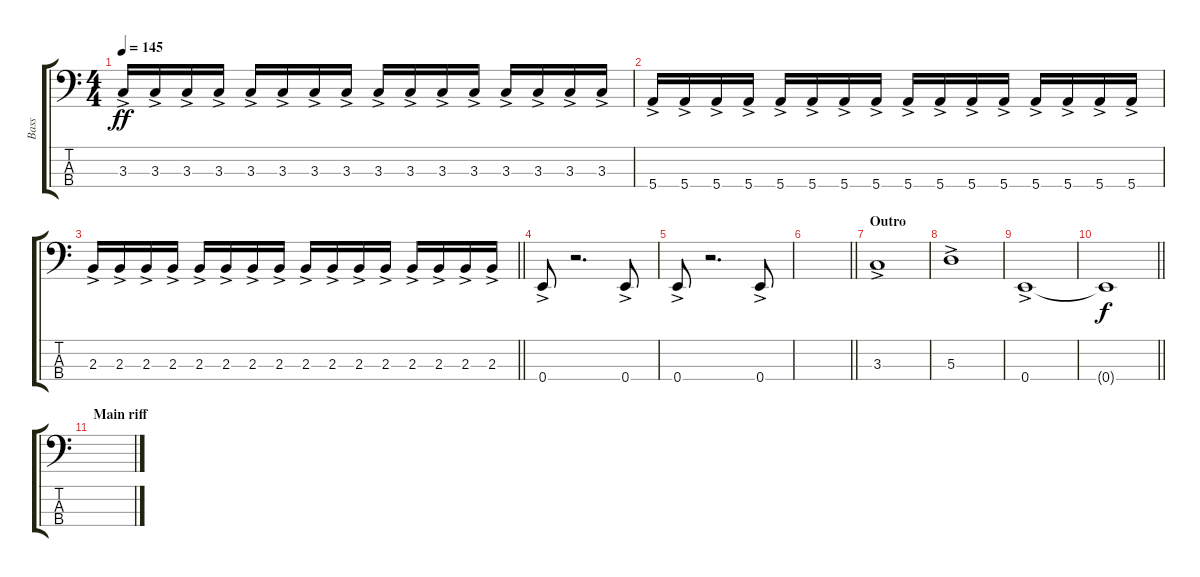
\track ("Bass" "Bass") {instrument electricbassfinger}
\staff {score tabs}
\tuning (G2 D2 A1 E1) {hide}
\ts (4 4)
\tempo 145
\clef f4
\ks c
3.3{ac}.16{dy ff} 3.3{ac}.16 3.3{ac}.16 3.3{ac}.16 3.3{ac}.16 3.3{ac}.16 3.3{ac}.16 3.3{ac}.16 3.3{ac}.16 3.3{ac}.16 3.3{ac}.16 3.3{ac}.16 3.3{ac}.16 3.3{ac}.16 3.3{ac}.16 3.3{ac}.16 |
5.4{ac}.16 5.4{ac}.16 5.4{ac}.16 5.4{ac}.16 5.4{ac}.16 5.4{ac}.16 5.4{ac}.16 5.4{ac}.16 5.4{ac}.16 5.4{ac}.16 5.4{ac}.16 5.4{ac}.16 5.4{ac}.16 5.4{ac}.16 5.4{ac}.16 5.4{ac}.16 |
\barLineRight lightlight
2.3{ac}.16 2.3{ac}.16 2.3{ac}.16 2.3{ac}.16 2.3{ac}.16 2.3{ac}.16 2.3{ac}.16 2.3{ac}.16 2.3{ac}.16 2.3{ac}.16 2.3{ac}.16 2.3{ac}.16 2.3{ac}.16 2.3{ac}.16 2.3{ac}.16 2.3{ac}.16 |
\section ("" "")
0.4{ac}.8 r.2{d} 0.4{ac}.8 |
0.4{ac}.8 r.2{d} 0.4{ac}.8 |
\barLineRight lightlight
|
\section ("" "Outro")
3.3{ac}.1 |
5.3{ac}.1 |
0.4{ac}.1 |
\barLineRight lightlight
0.4{t}.1{dy f} |
\section ("" "Main riff")
